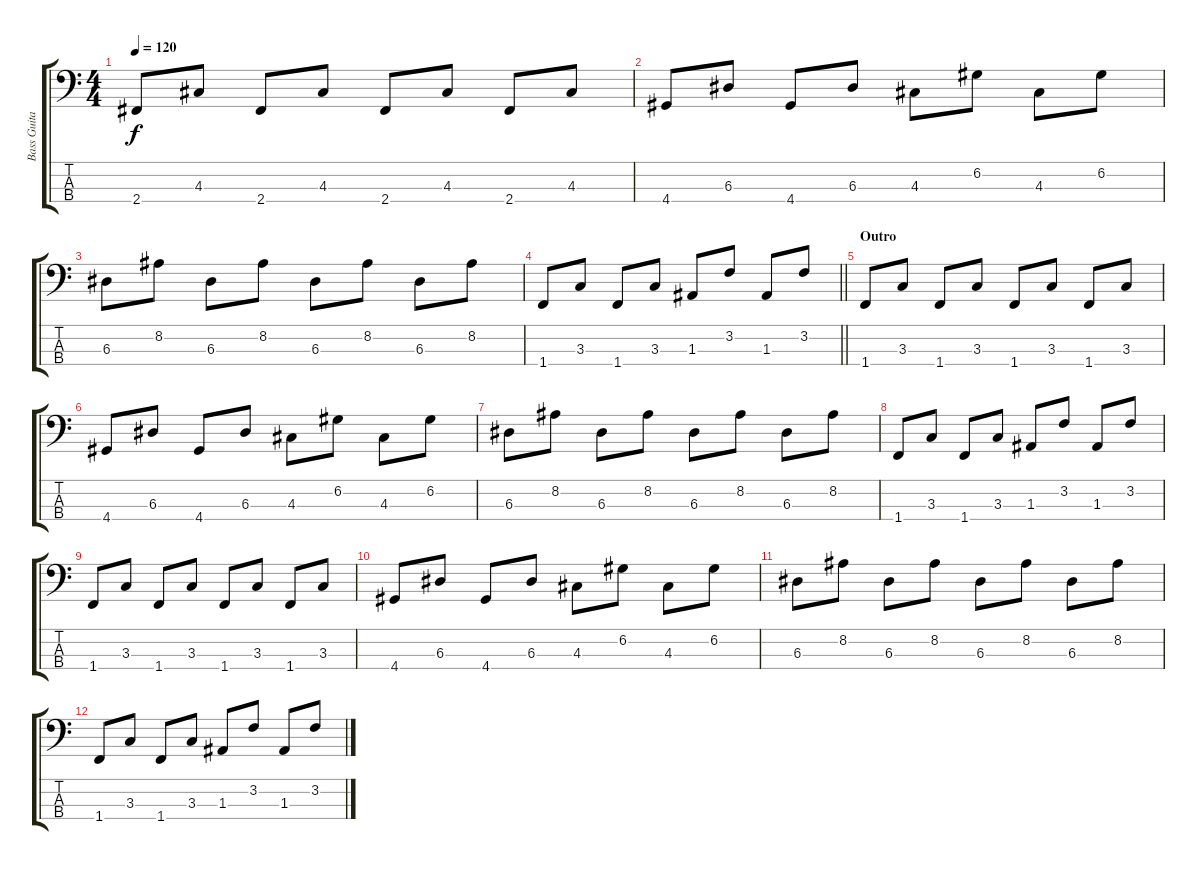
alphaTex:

\track ("Bass Guitar" "Bass Guita") {instrument electricbassfinger}
\staff {score tabs}
\tuning (G2 D2 A1 E1) {hide}
\ts (4 4)
\tempo 120
\clef f4
\ks c
2.4.8{dy f} 4.3.8 2.4.8 4.3.8 2.4.8 4.3.8 2.4.8 4.3.8 |
4.4.8 6.3.8 4.4.8 6.3.8 4.3.8 6.2.8 4.3.8 6.2.8 |
6.3.8 8.2.8 6.3.8 8.2.8 6.3.8 8.2.8 6.3.8 8.2.8 |
\barLineRight lightlight
1.4.8 3.3.8 1.4.8 3.3.8 1.3.8 3.2.8 1.3.8 3.2.8 |
\section ("" "Outro")
1.4.8 3.3.8 1.4.8 3.3.8 1.4.8 3.3.8 1.4.8 3.3.8 |
4.4.8 6.3.8 4.4.8 6.3.8 4.3.8 6.2.8 4.3.8 6.2.8 |
6.3.8 8.2.8 6.3.8 8.2.8 6.3.8 8.2.8 6.3.8 8.2.8 |
1.4.8 3.3.8 1.4.8 3.3.8 1.3.8 3.2.8 1.3.8 3.2.8 |
1.4.8 3.3.8 1.4.8 3.3.8 1.4.8 3.3.8 1.4.8 3.3.8 |
4.4.8 6.3.8 4.4.8 6.3.8 4.3.8 6.2.8 4.3.8 6.2.8 |
6.3.8 8.2.8 6.3.8 8.2.8 6.3.8 8.2.8 6.3.8 8.2.8 |
1.4.8 3.3.8 1.4.8 3.3.8 1.3.8 3.2.8 1.3.8 3.2.8
